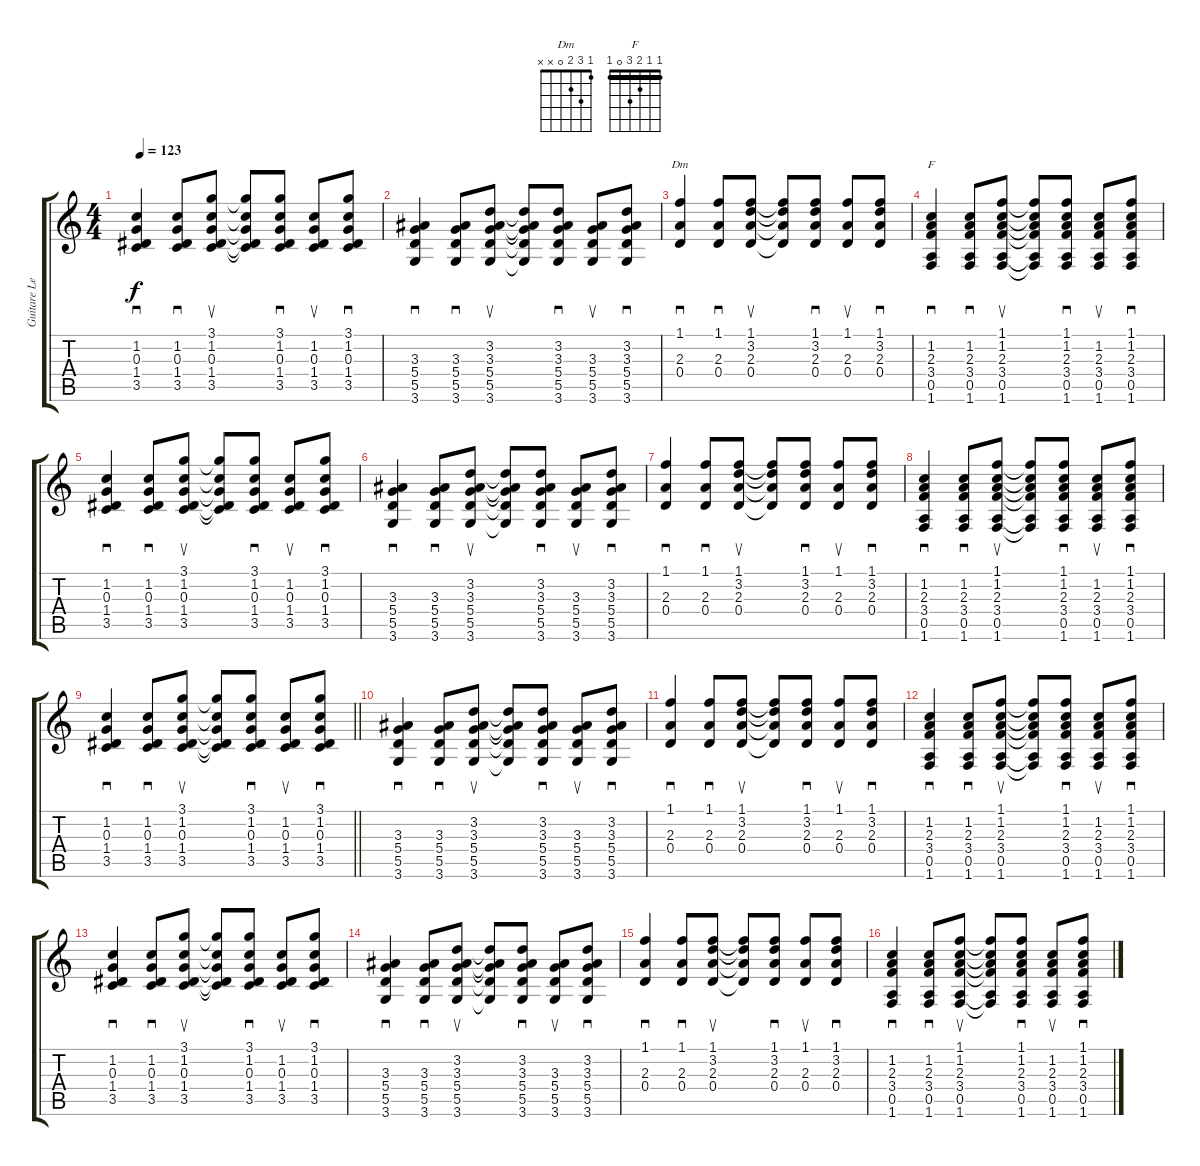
\track ("Guitare Lead" "Guitare Le") {instrument electricguitarclean}
\staff {score tabs}
\tuning (E4 B3 G3 D3 A2 E2) {hide}
\chord ("Dm" 1 3 2 0 x x)
\chord ("F" 1 1 2 3 0 1) {barre 1}
\ts (4 4)
\tempo 123
\clef g2
\ks c
(1.2 0.3 1.4 3.5).4{sd dy f} (1.2 0.3 1.4 3.5).8{sd} (3.1 1.2 0.3 1.4 3.5).8{su} (3.1{t} 1.2{t} 0.3{t} 1.4{t} 3.5{t}).8 (3.1 1.2 0.3 1.4 3.5).8{sd} (1.2 0.3 1.4 3.5).8{su} (3.1 1.2 0.3 1.4 3.5).8{sd} |
(3.3 5.4 5.5 3.6).4{sd} (3.3 5.4 5.5 3.6).8{sd} (3.2 3.3 5.4 5.5 3.6).8{su} (3.2{t} 3.3{t} 5.4{t} 5.5{t} 3.6{t}).8 (3.2 3.3 5.4 5.5 3.6).8{sd} (3.3 5.4 5.5 3.6).8{su} (3.2 3.3 5.4 5.5 3.6).8{sd} |
(1.1 2.3 0.4).4{sd ch "Dm"} (1.1 2.3 0.4).8{sd} (1.1 3.2 2.3 0.4).8{su} (1.1{t} 3.2{t} 2.3{t} 0.4{t}).8 (1.1 3.2 2.3 0.4).8{sd} (1.1 2.3 0.4).8{su} (1.1 3.2 2.3 0.4).8{sd} |
(1.2 2.3 3.4 0.5 1.6).4{sd ch "F"} (1.2 2.3 3.4 0.5 1.6).8{sd} (1.1 1.2 2.3 3.4 0.5 1.6).8{su} (1.1{t} 1.2{t} 2.3{t} 3.4{t} 0.5{t} 1.6{t}).8 (1.1 1.2 2.3 3.4 0.5 1.6).8{sd} (1.2 2.3 3.4 0.5 1.6).8{su} (1.1 1.2 2.3 3.4 0.5 1.6).8{sd} |
(1.2 0.3 1.4 3.5).4{sd} (1.2 0.3 1.4 3.5).8{sd} (3.1 1.2 0.3 1.4 3.5).8{su} (3.1{t} 1.2{t} 0.3{t} 1.4{t} 3.5{t}).8 (3.1 1.2 0.3 1.4 3.5).8{sd} (1.2 0.3 1.4 3.5).8{su} (3.1 1.2 0.3 1.4 3.5).8{sd} |
(3.3 5.4 5.5 3.6).4{sd} (3.3 5.4 5.5 3.6).8{sd} (3.2 3.3 5.4 5.5 3.6).8{su} (3.2{t} 3.3{t} 5.4{t} 5.5{t} 3.6{t}).8 (3.2 3.3 5.4 5.5 3.6).8{sd} (3.3 5.4 5.5 3.6).8{su} (3.2 3.3 5.4 5.5 3.6).8{sd} |
(1.1 2.3 0.4).4{sd} (1.1 2.3 0.4).8{sd} (1.1 3.2 2.3 0.4).8{su} (1.1{t} 3.2{t} 2.3{t} 0.4{t}).8 (1.1 3.2 2.3 0.4).8{sd} (1.1 2.3 0.4).8{su} (1.1 3.2 2.3 0.4).8{sd} |
(1.2 2.3 3.4 0.5 1.6).4{sd} (1.2 2.3 3.4 0.5 1.6).8{sd} (1.1 1.2 2.3 3.4 0.5 1.6).8{su} (1.1{t} 1.2{t} 2.3{t} 3.4{t} 0.5{t} 1.6{t}).8 (1.1 1.2 2.3 3.4 0.5 1.6).8{sd} (1.2 2.3 3.4 0.5 1.6).8{su} (1.1 1.2 2.3 3.4 0.5 1.6).8{sd} |
\barLineRight lightlight
(1.2 0.3 1.4 3.5).4{sd} (1.2 0.3 1.4 3.5).8{sd} (3.1 1.2 0.3 1.4 3.5).8{su} (3.1{t} 1.2{t} 0.3{t} 1.4{t} 3.5{t}).8 (3.1 1.2 0.3 1.4 3.5).8{sd} (1.2 0.3 1.4 3.5).8{su} (3.1 1.2 0.3 1.4 3.5).8{sd} |
(3.3 5.4 5.5 3.6).4{sd} (3.3 5.4 5.5 3.6).8{sd} (3.2 3.3 5.4 5.5 3.6).8{su} (3.2{t} 3.3{t} 5.4{t} 5.5{t} 3.6{t}).8 (3.2 3.3 5.4 5.5 3.6).8{sd} (3.3 5.4 5.5 3.6).8{su} (3.2 3.3 5.4 5.5 3.6).8{sd} |
(1.1 2.3 0.4).4{sd} (1.1 2.3 0.4).8{sd} (1.1 3.2 2.3 0.4).8{su} (1.1{t} 3.2{t} 2.3{t} 0.4{t}).8 (1.1 3.2 2.3 0.4).8{sd} (1.1 2.3 0.4).8{su} (1.1 3.2 2.3 0.4).8{sd} |
(1.2 2.3 3.4 0.5 1.6).4{sd} (1.2 2.3 3.4 0.5 1.6).8{sd} (1.1 1.2 2.3 3.4 0.5 1.6).8{su} (1.1{t} 1.2{t} 2.3{t} 3.4{t} 0.5{t} 1.6{t}).8 (1.1 1.2 2.3 3.4 0.5 1.6).8{sd} (1.2 2.3 3.4 0.5 1.6).8{su} (1.1 1.2 2.3 3.4 0.5 1.6).8{sd} |
(1.2 0.3 1.4 3.5).4{sd} (1.2 0.3 1.4 3.5).8{sd} (3.1 1.2 0.3 1.4 3.5).8{su} (3.1{t} 1.2{t} 0.3{t} 1.4{t} 3.5{t}).8 (3.1 1.2 0.3 1.4 3.5).8{sd} (1.2 0.3 1.4 3.5).8{su} (3.1 1.2 0.3 1.4 3.5).8{sd} |
(3.3 5.4 5.5 3.6).4{sd} (3.3 5.4 5.5 3.6).8{sd} (3.2 3.3 5.4 5.5 3.6).8{su} (3.2{t} 3.3{t} 5.4{t} 5.5{t} 3.6{t}).8 (3.2 3.3 5.4 5.5 3.6).8{sd} (3.3 5.4 5.5 3.6).8{su} (3.2 3.3 5.4 5.5 3.6).8{sd} |
(1.1 2.3 0.4).4{sd} (1.1 2.3 0.4).8{sd} (1.1 3.2 2.3 0.4).8{su} (1.1{t} 3.2{t} 2.3{t} 0.4{t}).8 (1.1 3.2 2.3 0.4).8{sd} (1.1 2.3 0.4).8{su} (1.1 3.2 2.3 0.4).8{sd} |
(1.2 2.3 3.4 0.5 1.6).4{sd} (1.2 2.3 3.4 0.5 1.6).8{sd} (1.1 1.2 2.3 3.4 0.5 1.6).8{su} (1.1{t} 1.2{t} 2.3{t} 3.4{t} 0.5{t} 1.6{t}).8 (1.1 1.2 2.3 3.4 0.5 1.6).8{sd} (1.2 2.3 3.4 0.5 1.6).8{su} (1.1 1.2 2.3 3.4 0.5 1.6).8{sd}
